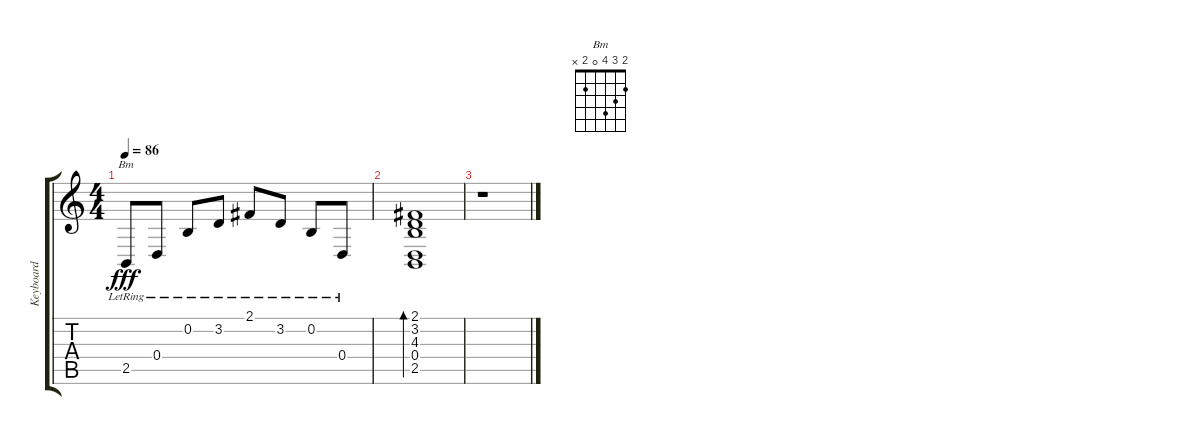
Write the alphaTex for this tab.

\track ("Keyboard" "Keyboard") {instrument acousticgrandpiano}
\staff {score tabs}
\tuning (E4 B3 G3 D3 A2 E2) {hide}
\chord ("Bm" 2 3 4 0 2 x)
\ts (4 4)
\tempo 86
\clef g2
\ks c
2.5{lr}.8{ch "Bm" dy fff} 0.4{lr}.8 0.2{lr}.8 3.2{lr}.8 2.1{lr}.8 3.2{lr}.8 0.2{lr}.8 0.4{lr}.8 |
(2.1 3.2 4.3 0.4 2.5).1{bd 480} |
r.1
